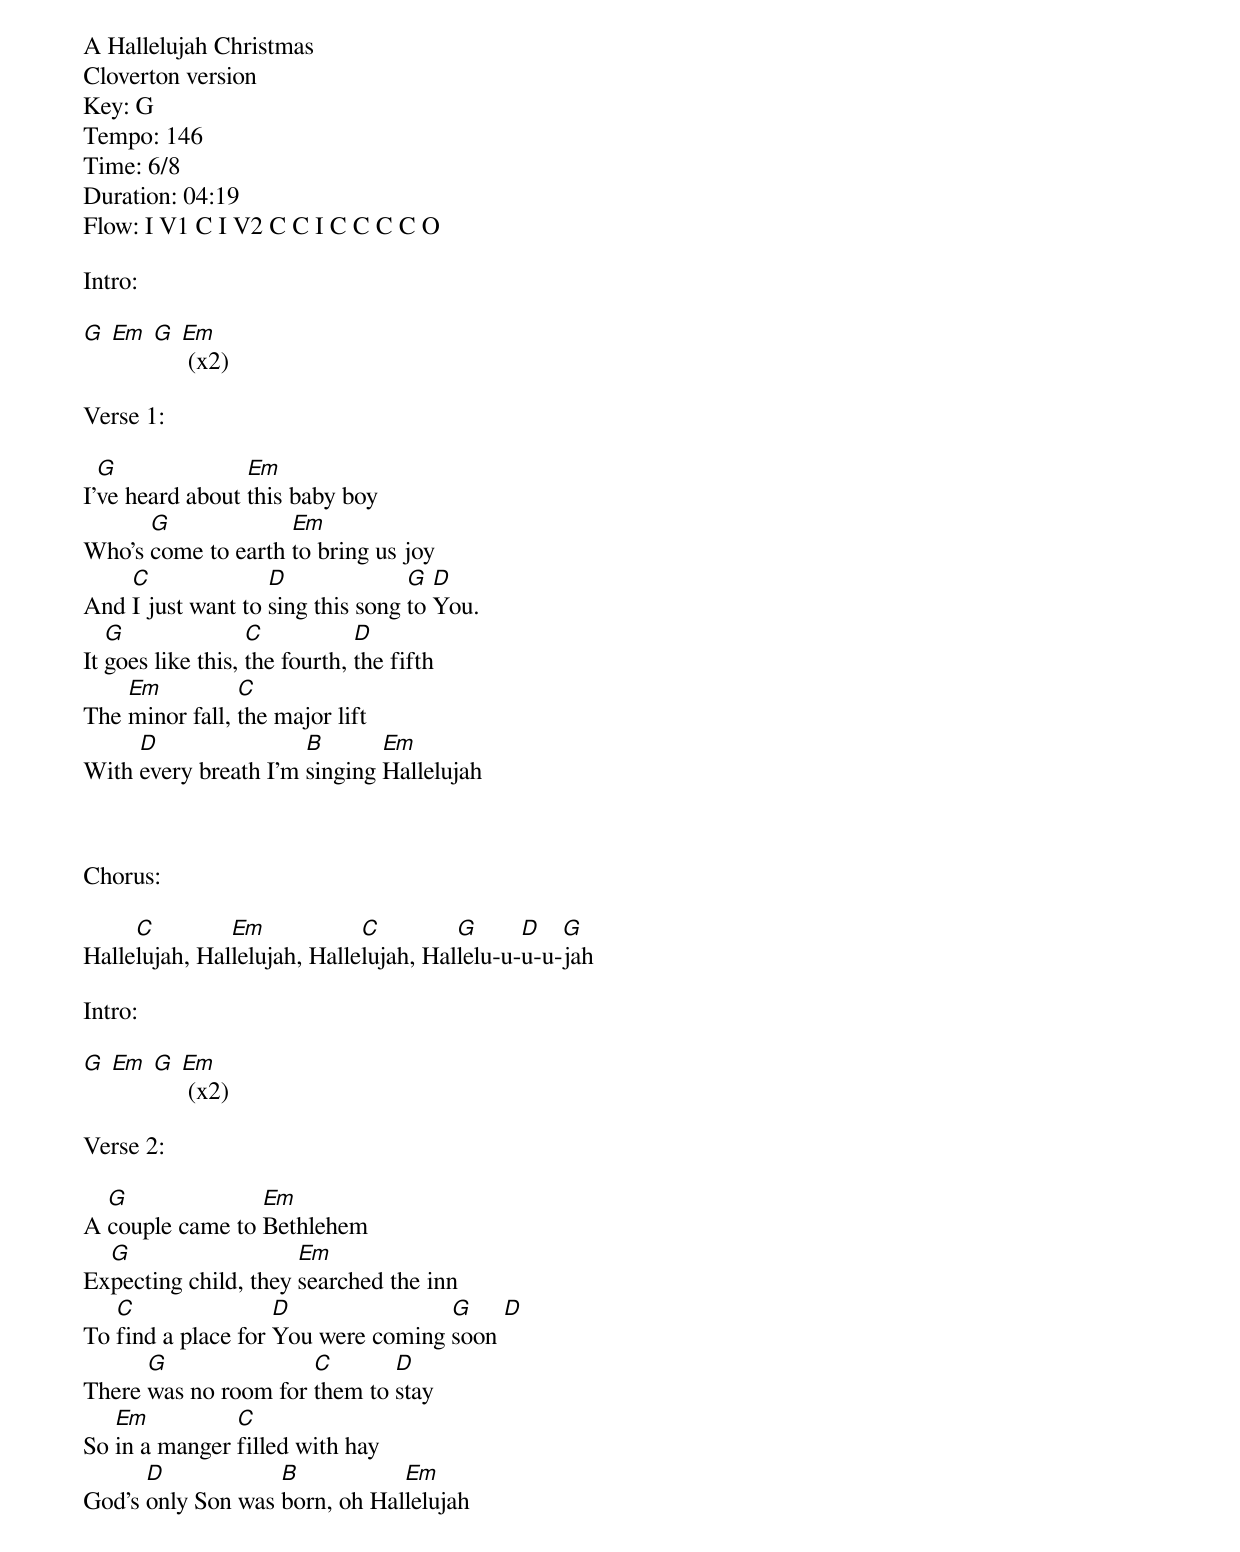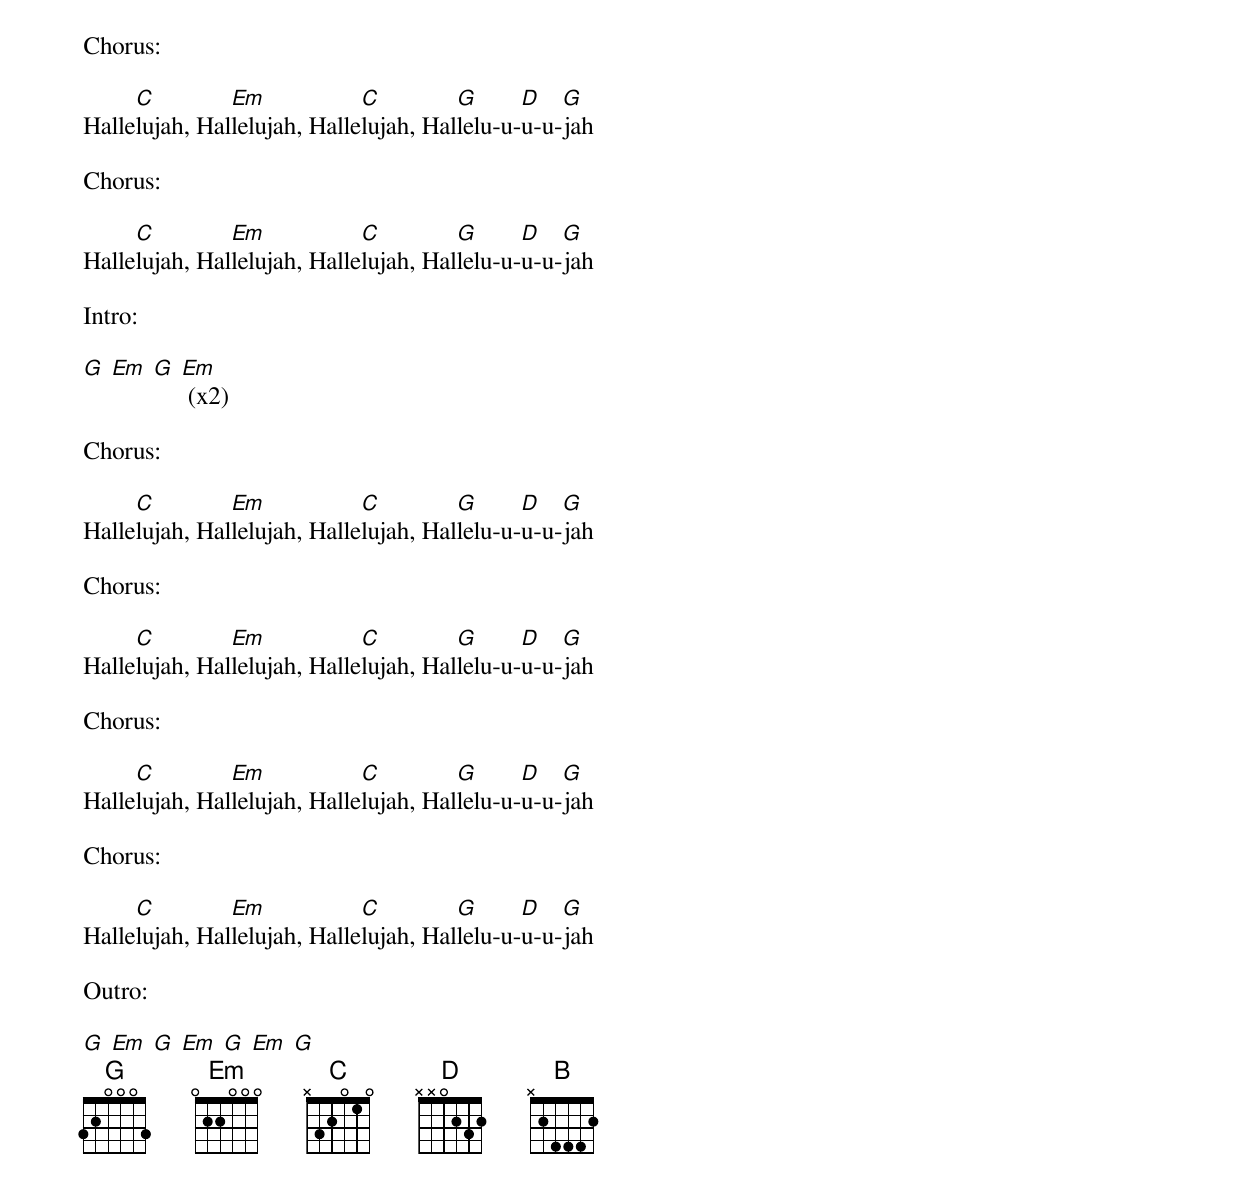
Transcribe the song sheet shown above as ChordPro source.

A Hallelujah Christmas
Cloverton version
Key: G
Tempo: 146
Time: 6/8
Duration: 04:19
Flow: I V1 C I V2 C C I C C C C O

Intro:

[G] [Em] [G] [Em] (x2)

Verse 1:

I'[G]ve heard about [Em]this baby boy
Who's [G]come to earth [Em]to bring us joy
And [C]I just want to [D]sing this song [G]to [D]You.
It [G]goes like this, [C]the fourth, [D]the fifth
The [Em]minor fall, [C]the major lift
With [D]every breath I'm [B]singing [Em]Hallelujah



Chorus:

Halle[C]lujah, Hal[Em]lelujah, Halle[C]lujah, Hal[G]lelu-u-[D]u-u-[G]jah

Intro:

[G] [Em] [G] [Em] (x2)

Verse 2:

A [G]couple came to [Em]Bethlehem
Ex[G]pecting child, they [Em]searched the inn
To [C]find a place for [D]You were coming [G]soon [D]
There [G]was no room for [C]them to [D]stay
So [Em]in a manger [C]filled with hay
God's [D]only Son was [B]born, oh Hal[Em]lelujah

Chorus:

Halle[C]lujah, Hal[Em]lelujah, Halle[C]lujah, Hal[G]lelu-u-[D]u-u-[G]jah

Chorus:

Halle[C]lujah, Hal[Em]lelujah, Halle[C]lujah, Hal[G]lelu-u-[D]u-u-[G]jah

Intro:

[G] [Em] [G] [Em] (x2)

Chorus:

Halle[C]lujah, Hal[Em]lelujah, Halle[C]lujah, Hal[G]lelu-u-[D]u-u-[G]jah

Chorus:

Halle[C]lujah, Hal[Em]lelujah, Halle[C]lujah, Hal[G]lelu-u-[D]u-u-[G]jah

Chorus:

Halle[C]lujah, Hal[Em]lelujah, Halle[C]lujah, Hal[G]lelu-u-[D]u-u-[G]jah

Chorus:

Halle[C]lujah, Hal[Em]lelujah, Halle[C]lujah, Hal[G]lelu-u-[D]u-u-[G]jah

Outro:

[G] [Em] [G] [Em] [G] [Em] [G]
